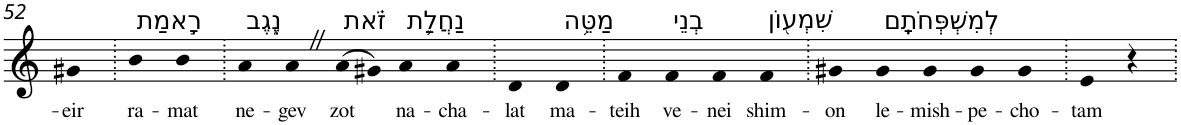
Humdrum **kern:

**kern	**text
*part1	*part1
*staff1	*staff1
*I"Piano	*
*I'Pno	*
!!LO:PB:g=z
*clefG2	*
*k[]	*
=52	=52
!	!LO:LY:b
4g#X	-eir
=53.	=53.
!LO:TX:a:t=רָ֣אמַת	!
!	!LO:LY:b
4b	ra-
!	!LO:LY:b
4b	-mat
=54.	=54.
!LO:TX:a:t=נֶ֑גֶב	!
!	!LO:LY:b
4a	ne-
!	!LO:LY:b
4aZ	-gev
!LO:TX:a:t=זֹ֗את	!
!	!LO:LY:b
(>8a	zot
8g#X)	.
!LO:TX:a:t=נַחֲלַ֛ת	!
!	!LO:LY:b
4a	na-
!	!LO:LY:b
4a	-cha-
=55.	=55.
!	!LO:LY:b
4d	-lat
!LO:TX:a:t=מַטֵּ֥ה	!
!	!LO:LY:b
4d	ma-
=56.	=56.
!	!LO:LY:b
4f	-teih
!LO:TX:a:t=בְנֵי	!
!	!LO:LY:b
4f	ve-
!	!LO:LY:b
4f	-nei
!LO:TX:a:t=שִׁמְע֖וֹן	!
!	!LO:LY:b
4f	shim-
=57.	=57.
!	!LO:LY:b
4g#X	-on
!LO:TX:a:t=לְמִשְׁפְּחֹתָֽם	!
!	!LO:LY:b
4g#	le-
!	!LO:LY:b
4g#	-mish-
!	!LO:LY:b
4g#	-pe-
!	!LO:LY:b
4g#	-cho-
=58.	=58.
!	!LO:LY:b
4e	-tam
4r	.
=.	=.
*-	*-
